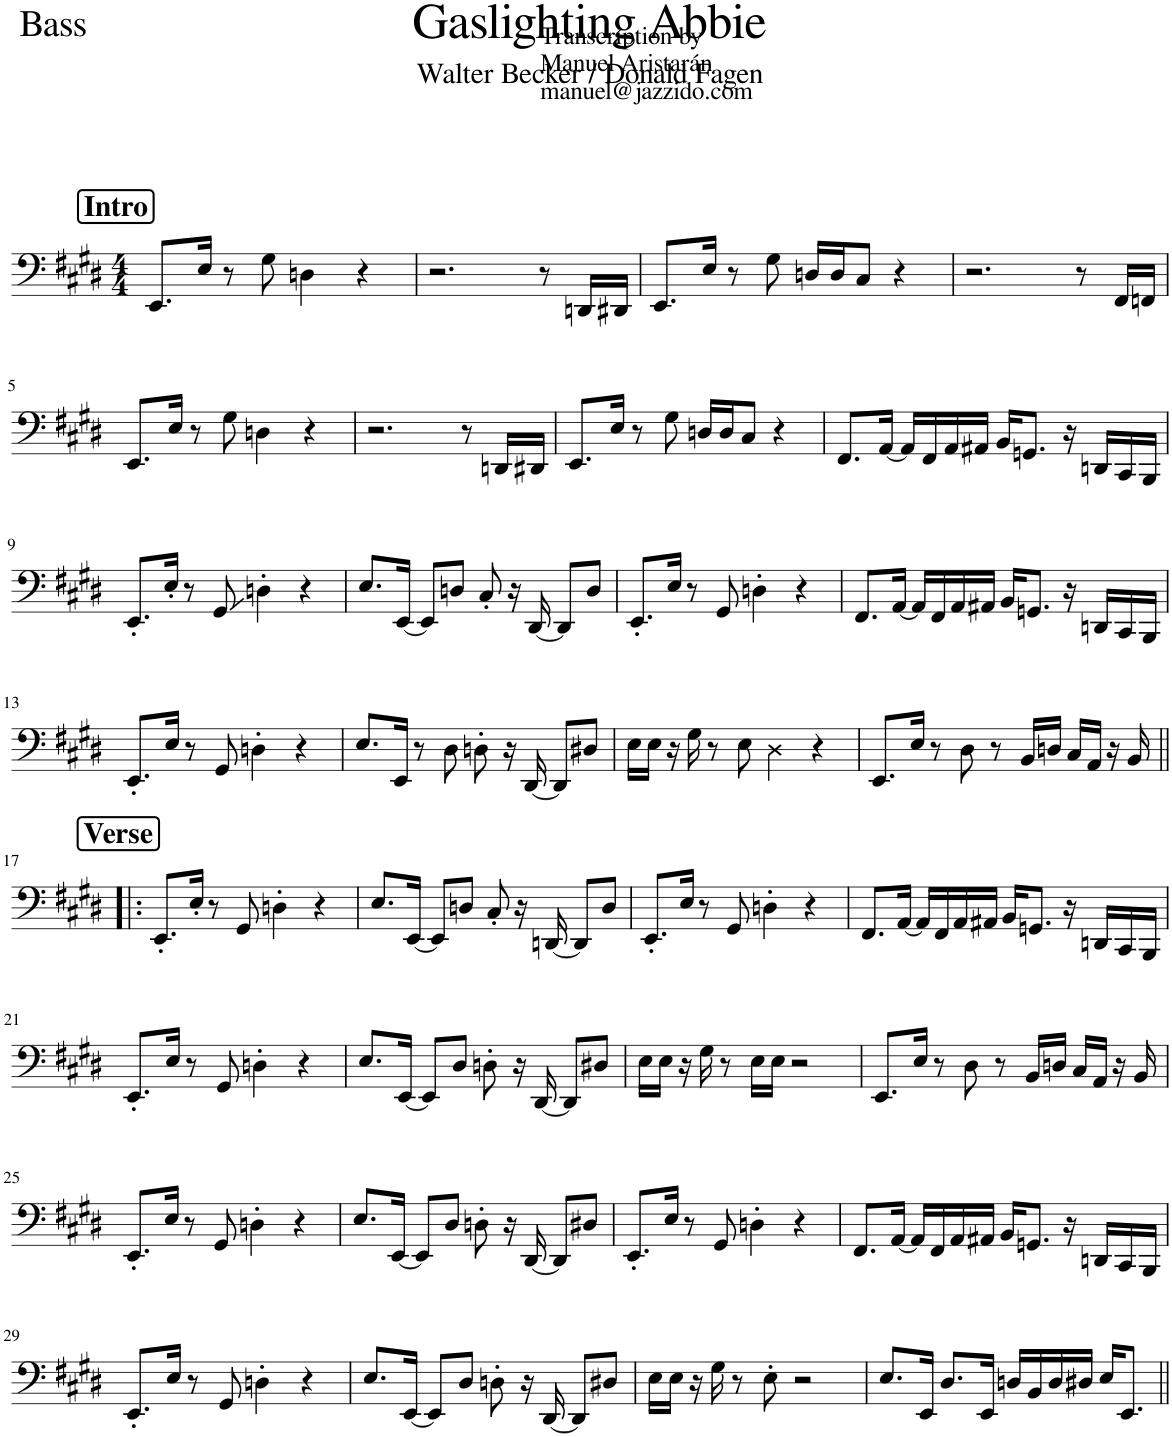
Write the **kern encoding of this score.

**kern
*part1
*staff1
*I"5-str. Electric Bass
*I'El. B.
*clefF4
*k[f#c#g#d#]
*M4/4
!!LO:REH:place=s1:a:B:cj:fs=14:t=Intro
=1
8.EE/L
16E/Jk
8r
8G#\
4Dn\
4r
=2
2.r
8r
16DDn/LL
16DD#X/JJ
=3
8.EE/L
16E/Jk
8r
8G#\
16Dn/LL
16D/J
8C#/J
4r
=4
2.r
8r
16FF#/LL
16FFn/JJ
!!LO:LB:g=z
=5
8.EE/L
16E/Jk
8r
8G#\
4Dn\
4r
=6
2.r
8r
16DDn/LL
16DD#X/JJ
=7
8.EE/L
16E/Jk
8r
8G#\
16Dn/LL
16D/J
8C#/J
4r
=8
8.FF#/L
[16AA/Jk
16AA/LL]
16FF#/
16AA/
16AA#X/JJ
16BB/KL
8.GGn/J
16r
16DDn/LL
16CC#/
16BBB/JJ
!!LO:LB:g=z
=9
8.EE'/L
16E'/Jk
8r
8GG#/
4Dn'\
4r
=10
8.E/L
[16EE/Jk
8EE/L]
8Dn/J
8C#'/
16r
[16DD#/
8DD#/L]
8D/J
=11
8.EE'/L
16E/Jk
8r
8GG#/
4Dn'\
4r
=12
8.FF#/L
[16AA/Jk
16AA/LL]
16FF#/
16AA/
16AA#X/JJ
16BB/KL
8.GGn/J
16r
16DDn/LL
16CC#/
16BBB/JJ
!!LO:LB:g=z
=13
8.EE'/L
16E/Jk
8r
8GG#/
4Dn'\
4r
=14
8.E/L
16EE/Jk
8r
8D#\
8Dn'\
16r
[16DD#/
8DD#/L]
8D#X/J
=15
16E\LL
16E\JJ
16r
16G#\
8r
8E\
4D#\
4r
=16
8.EE/L
16E/Jk
8r
8D#\
8r
16BB/LL
16Dn/JJ
16C#/LL
16AA/JJ
16r
16BB/
!!LO:LB:g=z
!!LO:REH:place=s1:a:B:cj:fs=14:t=Verse
=17!|:
8.EE'/L
16E'/Jk
8r
8GG#/
4Dn'\
4r
=18
8.E/L
[16EE/Jk
8EE/L]
8Dn/J
8C#'/
16r
[16DDn/
8DD/L]
8D/J
=19
8.EE'/L
16E/Jk
8r
8GG#/
4Dn'\
4r
=20
8.FF#/L
[16AA/Jk
16AA/LL]
16FF#/
16AA/
16AA#X/JJ
16BB/KL
8.GGn/J
16r
16DDn/LL
16CC#/
16BBB/JJ
!!LO:LB:g=z
=21
8.EE'/L
16E/Jk
8r
8GG#/
4Dn'\
4r
=22
8.E/L
[16EE/Jk
8EE/L]
8D#/J
8Dn'\
16r
[16DD#/
8DD#/L]
8D#X/J
=23
16E\LL
16E\JJ
16r
16G#\
8r
16E\LL
16E\JJ
2r
=24
8.EE/L
16E/Jk
8r
8D#\
8r
16BB/LL
16Dn/JJ
16C#/LL
16AA/JJ
16r
16BB/
!!LO:LB:g=z
=25
8.EE'/L
16E/Jk
8r
8GG#/
4Dn'\
4r
=26
8.E/L
[16EE/Jk
8EE/L]
8D#/J
8Dn'\
16r
[16DD#/
8DD#/L]
8D#X/J
=27
8.EE'/L
16E/Jk
8r
8GG#/
4Dn'\
4r
=28
8.FF#/L
[16AA/Jk
16AA/LL]
16FF#/
16AA/
16AA#X/JJ
16BB/KL
8.GGn/J
16r
16DDn/LL
16CC#/
16BBB/JJ
!!LO:LB:g=z
=29
8.EE'/L
16E/Jk
8r
8GG#/
4Dn'\
4r
=30
8.E/L
[16EE/Jk
8EE/L]
8D#/J
8Dn'\
16r
[16DD#/
8DD#/L]
8D#X/J
=31
16E\LL
16E\JJ
16r
16G#\
8r
8E'\
2r
=32
8.E/L
16EE/Jk
8.D#/L
16EE/Jk
16Dn/LL
16BB/
16D/
16D#X/JJ
16E/KL
8.EE/J
=||
*-
